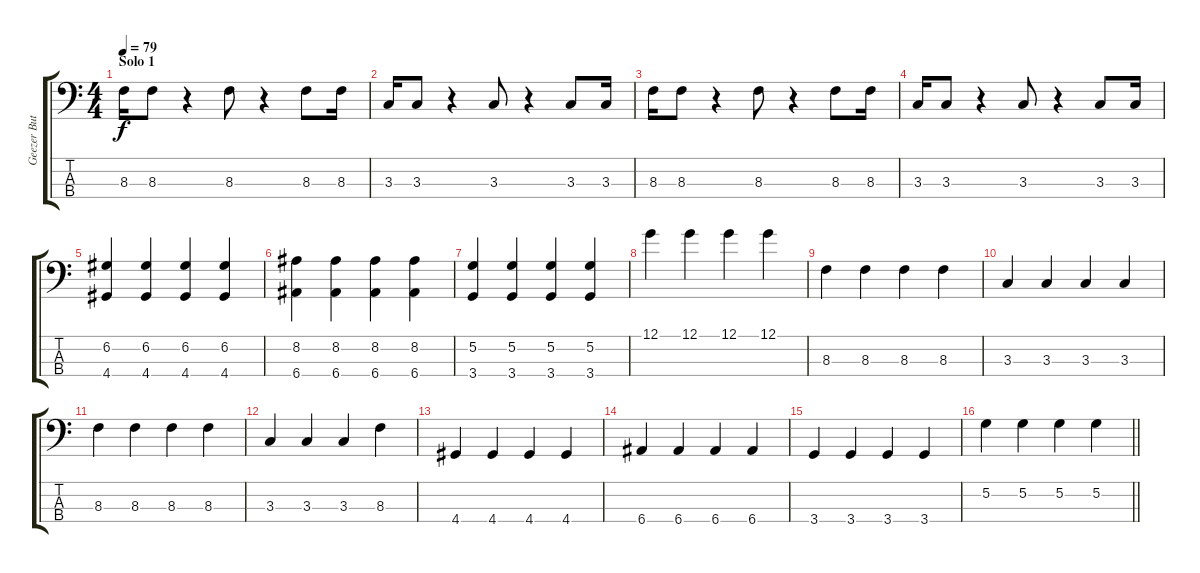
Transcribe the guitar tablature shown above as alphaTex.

\track ("Geezer Butler" "Geezer But") {instrument electricbassfinger}
\staff {score tabs}
\tuning (G2 D2 A1 E1) {hide}
\ts (4 4)
\section ("" "Solo 1")
\tempo 79
\clef f4
\ks c
8.3.16{dy f} 8.3.8 r.4 8.3.8 r.4 8.3.8 8.3.16 |
3.3.16 3.3.8 r.4 3.3.8 r.4 3.3.8 3.3.16 |
8.3.16 8.3.8 r.4 8.3.8 r.4 8.3.8 8.3.16 |
3.3.16 3.3.8 r.4 3.3.8 r.4 3.3.8 3.3.16 |
(6.2 4.4).4 (6.2 4.4).4 (6.2 4.4).4 (6.2 4.4).4 |
(8.2 6.4).4 (8.2 6.4).4 (8.2 6.4).4 (8.2 6.4).4 |
(5.2 3.4).4 (5.2 3.4).4 (5.2 3.4).4 (5.2 3.4).4 |
12.1.4 12.1.4 12.1.4 12.1.4 |
8.3.4 8.3.4 8.3.4 8.3.4 |
3.3.4 3.3.4 3.3.4 3.3.4 |
8.3.4 8.3.4 8.3.4 8.3.4 |
3.3.4 3.3.4 3.3.4 8.3.4 |
4.4.4 4.4.4 4.4.4 4.4.4 |
6.4.4 6.4.4 6.4.4 6.4.4 |
3.4.4 3.4.4 3.4.4 3.4.4 |
\barLineRight lightlight
5.2.4 5.2.4 5.2.4 5.2.4
